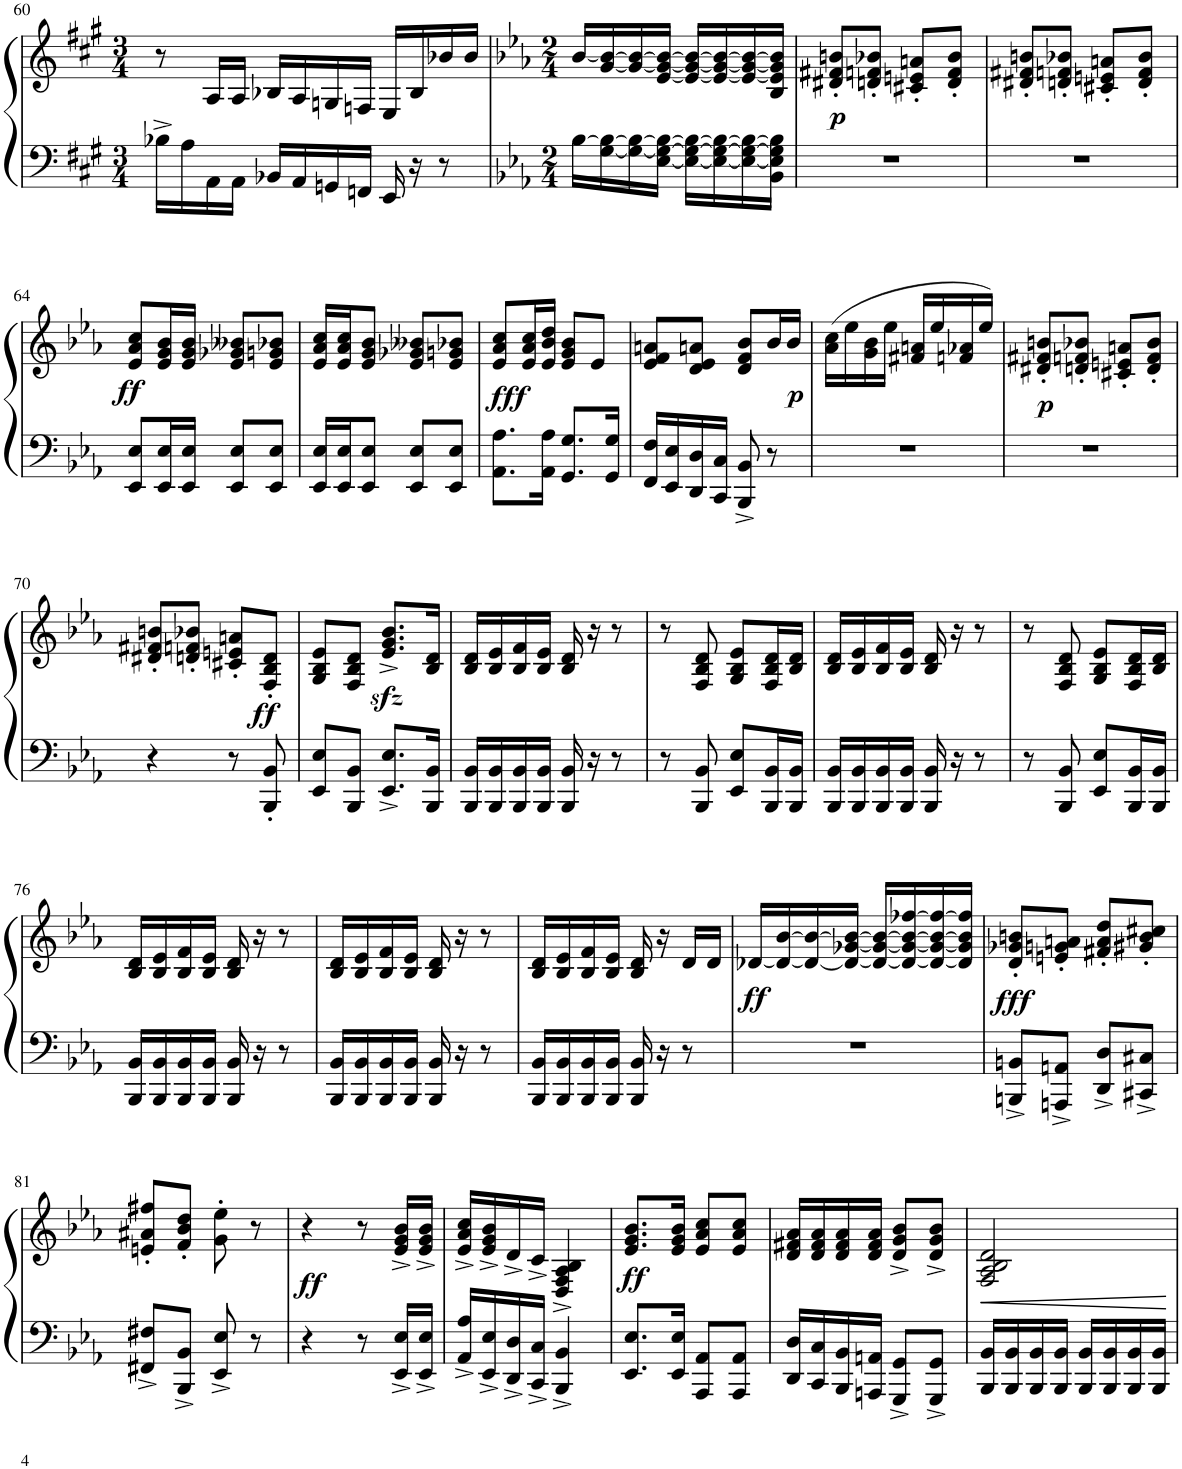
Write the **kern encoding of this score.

**kern	**kern	**dynam
*part1	*part1	*part1
*staff2	*staff1	*staff1/2
*I"Piano	*	*
*I'Pno.	*	*
!!LO:PB:g=z
*clefG2	*clefG2	*
*k[f#c#g#]	*k[f#c#g#]	*
*M3/4	*M3/4	*
=60	=60	=60
16B-X^\LL	8r	.
16A\	.	.
16AA\	16A/LL	.
16AA\JJ	16A/JJ	.
16BB-X/LL	16B-X/LL	.
16AA/	16A/	.
16GGn/	16Gn/	.
16FFn/JJ	16Fn/JJ	.
16EE/	16E/LL	.
16r	16B-/	.
8r	16b-X/	.
.	16b-/JJ	.
=61	=61	=61
*k[b-e-a-]	*k[b-e-a-]	*
*M2/4	*M2/4	*
[16B-\LL	[16b-/LL	.
[16G\ 16B-\_	[16g/ 16b-/_	.
16G\_ 16B-\_	16g/_ 16b-/_	.
[16E-\ 16G\_ 16B-\_JJ	[16e-/ 16g/_ 16b-/_JJ	.
16E-\_ 16G\_ 16B-\_LL	16e-/_ 16g/_ 16b-/_LL	.
16E-\_ 16G\_ 16B-\_	16e-/_ 16g/_ 16b-/_	.
16E-\_ 16G\_ 16B-\_	16e-/_ 16g/_ 16b-/_	.
16BB-\ 16E-\] 16G\] 16B-\]JJ	16B-/ 16e-/] 16g/] 16b-/]JJ	.
=62	=62	=62
!	!	!LO:DY:b
2r	8d#X/' 8f#X/' 8bn/'L	p
.	8dn/' 8fn/' 8b-X/'J	.
.	8c#X/' 8en/' 8an/'L	.
.	8d/' 8f/' 8b-/'J	.
=63	=63	=63
2r	8d#X/' 8f#X/' 8bn/'L	.
.	8dn/' 8fn/' 8b-X/'J	.
.	8c#X/' 8en/' 8an/'L	.
.	8d/' 8f/' 8b-/'J	.
!!LO:LB:g=z
=64	=64	=64
!	!	!LO:DY:b
8EE-/ 8E-/L	8e-/ 8a-/ 8cc/L	ff
16EE-/ 16E-/L	16e-/ 16g/ 16b-/L	.
16EE-/ 16E-/JJ	16e-/ 16g/ 16b-/JJ	.
8EE-/ 8E-/L	8e-/ 8g-X/ 8b--X/L	.
8EE-/ 8E-/J	8e-/ 8gn/ 8b-X/J	.
=65	=65	=65
16EE-/ 16E-/LL	16e-/ 16a-/ 16cc/LL	.
16EE-/ 16E-/J	16e-/ 16a-/ 16cc/J	.
8EE-/ 8E-/J	8e-/ 8g/ 8b-/J	.
8EE-/ 8E-/L	8e-/ 8g-X/ 8b--X/L	.
8EE-/ 8E-/J	8e-/ 8gn/ 8b-X/J	.
=66	=66	=66
!	!	!LO:DY:b
8.AA-\ 8.A-\L	8e-/ 8a-/ 8cc/L	fff
.	16e-/ 16a-/ 16cc/L	.
16AA-\ 16A-\Jk	16e-/ 16b-/ 16dd/JJ	.
8.GG/ 8.G/L	8e-/ 8g/ 8b-/L	.
.	8e-/J	.
16GG/ 16G/Jk	.	.
=67	=67	=67
16FF/ 16F/LL	8e-/ 8f/ 8an/L	.
16EE-/ 16E-/	.	.
16DD/ 16D/	8d/ 8e-/ 8an/J	.
16CC/ 16C/JJ	.	.
8BBB-/^ 8BB-/^	8d/ 8f/ 8b-/L	.
8r	16b-/L	.
!	!	!LO:DY:b
.	16b-/JJ	p
=68	=68	=68
2r	(16a-\ 16cc\LL	.
.	16ee-\	.
.	16g\ 16b-\	.
.	16ee-\JJ	.
.	16f#X/ 16an/LL	.
.	16ee-/	.
.	16fn/ 16a-X/	.
.	16ee-/JJ)	.
=69	=69	=69
!	!	!LO:DY:b
2r	8d#X/' 8f#X/' 8bn/'L	p
.	8dn/' 8fn/' 8b-X/'J	.
.	8c#X/' 8en/' 8an/'L	.
.	8d/' 8f/' 8b-/'J	.
!!LO:LB:g=z
=70	=70	=70
4r	8d#X/' 8f#X/' 8bn/'L	.
.	8dn/' 8fn/' 8b-X/'J	.
8r	8c#X/' 8en/' 8an/'L	.
!	!	!LO:DY:b
8BBB-/' 8BB-/'	8F/' 8B-/' 8d/'J	ff
=71	=71	=71
8EE-/ 8E-/L	8G/ 8B-/ 8e-/L	.
8BBB-/ 8BB-/J	8F/ 8B-/ 8d/J	.
8.EE-/^ 8.E-/^L	8.e-/zz<^ 8.g/zz<^ 8.b-/zz<^L	.
16BBB-/ 16BB-/Jk	16B-/ 16d/Jk	.
=72	=72	=72
16BBB-/ 16BB-/LL	16B-/ 16d/LL	.
16BBB-/ 16BB-/	16B-/ 16e-/	.
16BBB-/ 16BB-/	16B-/ 16f/	.
16BBB-/ 16BB-/JJ	16B-/ 16e-/JJ	.
16BBB-/ 16BB-/	16B-/ 16d/	.
16r	16r	.
8r	8r	.
=73	=73	=73
8r	8r	.
8BBB-/ 8BB-/	8F/ 8B-/ 8d/	.
8EE-/ 8E-/L	8G/ 8B-/ 8e-/L	.
16BBB-/ 16BB-/L	16F/ 16B-/ 16d/L	.
16BBB-/ 16BB-/JJ	16B-/ 16d/JJ	.
=74	=74	=74
16BBB-/ 16BB-/LL	16B-/ 16d/LL	.
16BBB-/ 16BB-/	16B-/ 16e-/	.
16BBB-/ 16BB-/	16B-/ 16f/	.
16BBB-/ 16BB-/JJ	16B-/ 16e-/JJ	.
16BBB-/ 16BB-/	16B-/ 16d/	.
16r	16r	.
8r	8r	.
=75	=75	=75
8r	8r	.
8BBB-/ 8BB-/	8F/ 8B-/ 8d/	.
8EE-/ 8E-/L	8G/ 8B-/ 8e-/L	.
16BBB-/ 16BB-/L	16F/ 16B-/ 16d/L	.
16BBB-/ 16BB-/JJ	16B-/ 16d/JJ	.
!!LO:LB:g=z
=76	=76	=76
16BBB-/ 16BB-/LL	16B-/ 16d/LL	.
16BBB-/ 16BB-/	16B-/ 16e-/	.
16BBB-/ 16BB-/	16B-/ 16f/	.
16BBB-/ 16BB-/JJ	16B-/ 16e-/JJ	.
16BBB-/ 16BB-/	16B-/ 16d/	.
16r	16r	.
8r	8r	.
=77	=77	=77
16BBB-/ 16BB-/LL	16B-/ 16d/LL	.
16BBB-/ 16BB-/	16B-/ 16e-/	.
16BBB-/ 16BB-/	16B-/ 16f/	.
16BBB-/ 16BB-/JJ	16B-/ 16e-/JJ	.
16BBB-/ 16BB-/	16B-/ 16d/	.
16r	16r	.
8r	8r	.
=78	=78	=78
16BBB-/ 16BB-/LL	16B-/ 16d/LL	.
16BBB-/ 16BB-/	16B-/ 16e-/	.
16BBB-/ 16BB-/	16B-/ 16f/	.
16BBB-/ 16BB-/JJ	16B-/ 16e-/JJ	.
16BBB-/ 16BB-/	16B-/ 16d/	.
16r	16r	.
8r	16d/LL	.
.	16d/JJ	.
=79	=79	=79
!	!	!LO:DY:b
2r	[16d-X/LL	ff
.	16d-/_ [16b-/	.
.	16d-/_ 16b-/_	.
.	16d-/_ [16g-X/ 16b-/_JJ	.
.	16d-/_ 16g-/_ 16b-/_LL	.
.	16d-/_ 16g-/_ 16b-/_ [16ff-X/	.
.	16d-/_ 16g-/_ 16b-/_ 16ff-/_	.
.	16d-/] 16g-/] 16b-/] 16ff-/]JJ	.
=80	=80	=80
!	!	!LO:DY:a=2
8BBBn/^ 8BBn/^L	8d/' 8g-X/' 8bn/'L	fff
8AAAn/^ 8AAn/^J	8en/' 8gn/' 8an/'J	.
8DD/^ 8D/^L	8f#X/' 8a/' 8dd/'L	.
8CC#X/^ 8C#X/^J	8g#X/' 8b/' 8cc#X/'J	.
!!LO:LB:g=z
=81	=81	=81
8FF#X/^ 8F#X/^L	8en/' 8a#X/' 8ff#X/'L	.
8BBB-/^ 8BB-/^J	8f/' 8b-/' 8dd/'J	.
8EE-/^ 8E-/^	8g\' 8ee-\'	.
8r	8r	.
=82	=82	=82
!	!	!LO:DY:a=2
4r	4r	ff
8r	8r	.
16EE-/^ 16E-/^LL	16e-/^ 16g/^ 16b-/^LL	.
16EE-/^ 16E-/^JJ	16e-/^ 16g/^ 16b-/^JJ	.
=83	=83	=83
16AA-/^ 16A-/^LL	16e-/^ 16a-/^ 16cc/^LL	.
16EE-/^ 16E-/^	16e-/^ 16g/^ 16b-/^	.
16DD/^ 16D/^	16d^/	.
16CC/^ 16C/^JJ	16c^/JJ	.
4BBB-/^ 4BB-/^	4D/^ 4F/^ 4A-/^ 4B-/^	.
=84	=84	=84
!	!	!LO:DY:b
8.EE-/ 8.E-/L	8.e-/ 8.g/ 8.b-/L	ff
16EE-/ 16E-/Jk	16e-/ 16g/ 16b-/Jk	.
8AAA-/ 8AA-/L	8e-/ 8a-/ 8cc/L	.
8AAA-/ 8AA-/J	8e-/ 8a-/ 8cc/J	.
=85	=85	=85
16DD/ 16D/LL	16d/ 16f#X/ 16a-/LL	.
16CC/ 16C/	16d/ 16f#/ 16a-/	.
16BBB-/ 16BB-/	16d/ 16f#/ 16a-/	.
16AAAn/ 16AAn/JJ	16d/ 16f#/ 16a-/JJ	.
8GGG/^ 8GG/^L	8d/^ 8g/^ 8b-/^L	.
8GGG/^ 8GG/^J	8d/^ 8g/^ 8b-/^J	.
=86	=86	=86
!	!	!LO:HP:b
16BBB-/ 16BB-/LL	2F/ 2A-/ 2B-/ 2d/	<
16BBB-/ 16BB-/	.	.
16BBB-/ 16BB-/	.	.
16BBB-/ 16BB-/JJ	.	.
16BBB-/ 16BB-/LL	.	.
16BBB-/ 16BB-/	.	.
16BBB-/ 16BB-/	.	.
16BBB-/ 16BB-/JJ	.	.
.	.	[
=	=	=
*-	*-	*-
